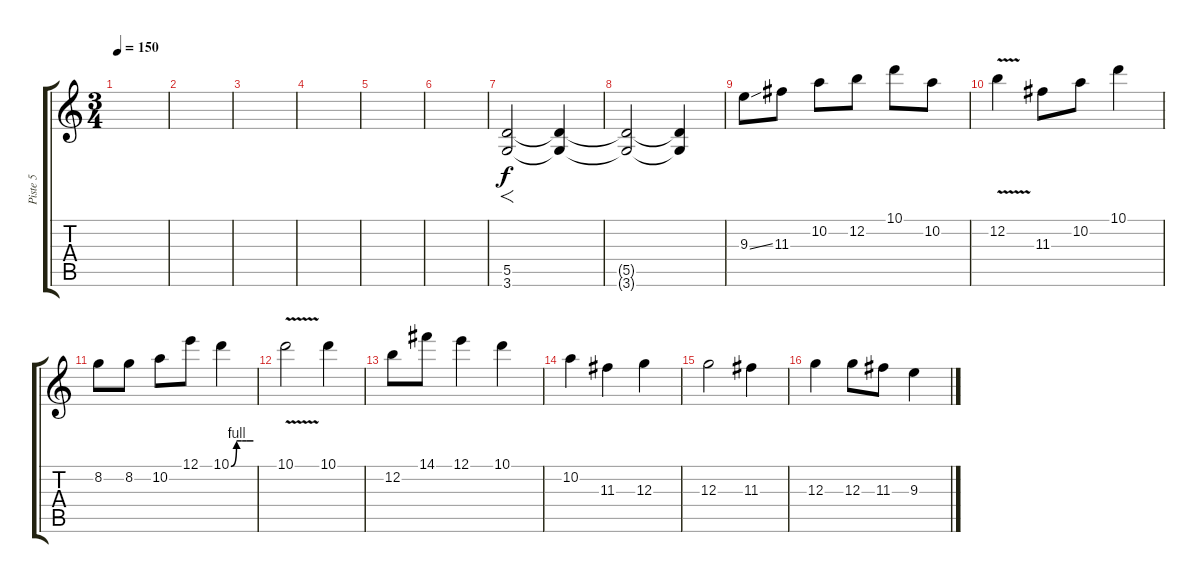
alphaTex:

\track ("Piste 5" "Piste 5") {instrument distortionguitar}
\staff {score tabs}
\tuning (E4 B3 G3 D3 A2 E2) {hide}
\ts (3 4)
\tempo 150
\clef g2
\ks c
|
|
|
|
|
|
(5.5 3.6).2{f} (5.5{t} 3.6{t}).4 |
(5.5{t} 3.6{t}).2 (5.5{t} 3.6{t}).4 |
9.3{ss}.8 11.3.8 10.2.8 12.2.8 10.1.8 10.2.8 |
12.2{v}.4 11.3.8 10.2.8 10.1.4 |
8.2.8 8.2.8 10.2.8 12.1.8 10.1{be (custom 0 0 15 4 28 4 30 4 41 4 60 4)}.4 |
10.1{v}.2 10.1.4 |
12.2.8 14.1.8 12.1.4 10.1.4 |
10.2.4 11.3.4 12.3.4 |
12.3.2 11.3.4 |
12.3.4 12.3.8 11.3.8 9.3.4
